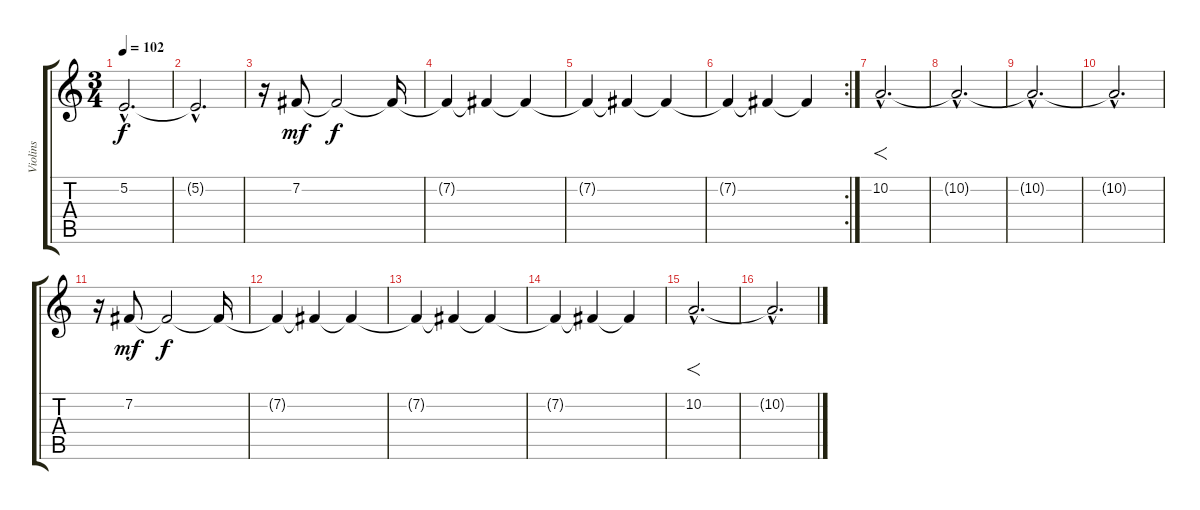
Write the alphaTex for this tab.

\track ("Violins" "Violins") {instrument stringensemble1}
\staff {score tabs}
\tuning (E4 B3 G3 D3 A2 E2) {hide}
\ts (3 4)
\tempo 102
\clef g2
\ks c
5.2{hac t}.2{d dy f} |
5.2{hac t}.2{d} |
r.16 7.2.8{dy mf} 7.2{t}.2{dy f} 7.2{t}.16 |
7.2{t}.4 7.2{t}.4 7.2{t}.4 |
7.2{t}.4 7.2{t}.4 7.2{t}.4 |
\rc 2
7.2{t}.4 7.2{t}.4 7.2{t}.4 |
10.2{hac}.2{f d} |
10.2{hac t}.2{d} |
10.2{hac t}.2{d} |
10.2{hac t}.2{d} |
r.16 7.2.8{dy mf} 7.2{t}.2{dy f} 7.2{t}.16 |
7.2{t}.4 7.2{t}.4 7.2{t}.4 |
7.2{t}.4 7.2{t}.4 7.2{t}.4 |
7.2{t}.4 7.2{t}.4 7.2{t}.4 |
10.2{hac}.2{f d volume 6} |
10.2{hac t}.2{d}
